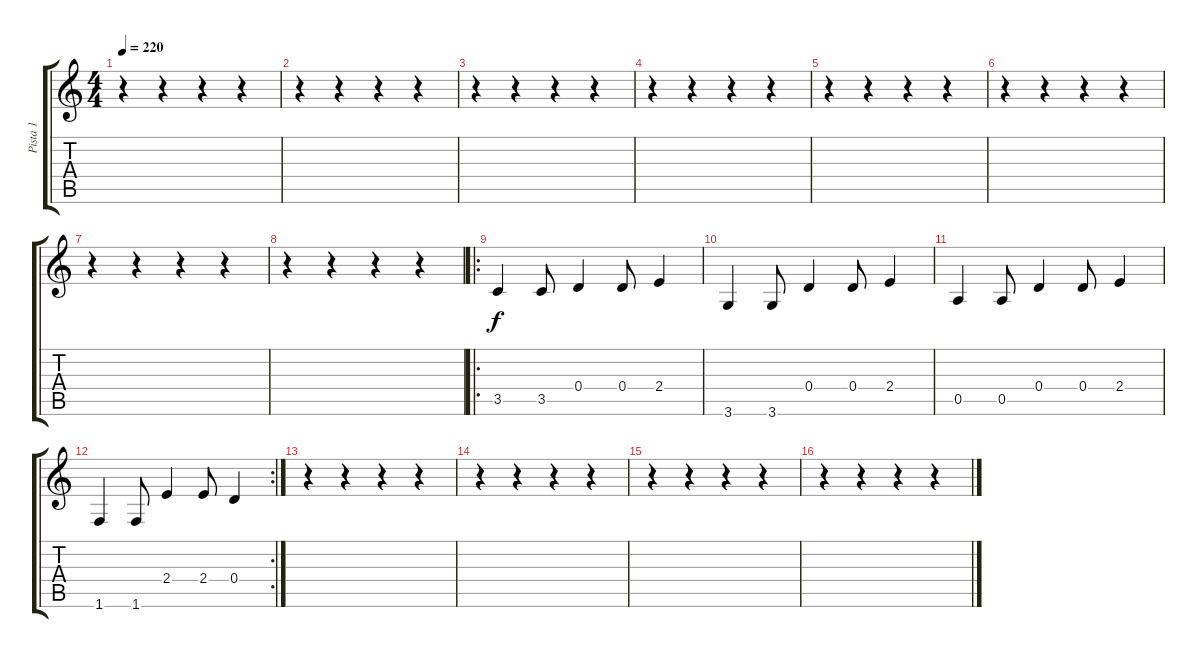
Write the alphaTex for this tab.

\track ("Pista 1" "Pista 1") {instrument overdrivenguitar}
\staff {score tabs}
\tuning (E4 B3 G3 D3 A2 E2) {hide}
\ts (4 4)
\tempo 220
\clef g2
\ks c
r.4{dy f} r.4 r.4 r.4 |
r.4 r.4 r.4 r.4 |
r.4 r.4 r.4 r.4 |
r.4 r.4 r.4 r.4 |
r.4 r.4 r.4 r.4 |
r.4 r.4 r.4 r.4 |
r.4 r.4 r.4 r.4 |
r.4 r.4 r.4 r.4 |
\ro
3.5.4{instrument distortionguitar} 3.5.8 0.4.4 0.4.8 2.4.4 |
3.6.4 3.6.8 0.4.4 0.4.8 2.4.4 |
0.5.4 0.5.8 0.4.4 0.4.8 2.4.4 |
\rc 2
1.6.4 1.6.8 2.4.4 2.4.8 0.4.4 |
r.4 r.4 r.4 r.4 |
r.4 r.4 r.4 r.4 |
r.4 r.4 r.4 r.4 |
r.4 r.4 r.4 r.4
